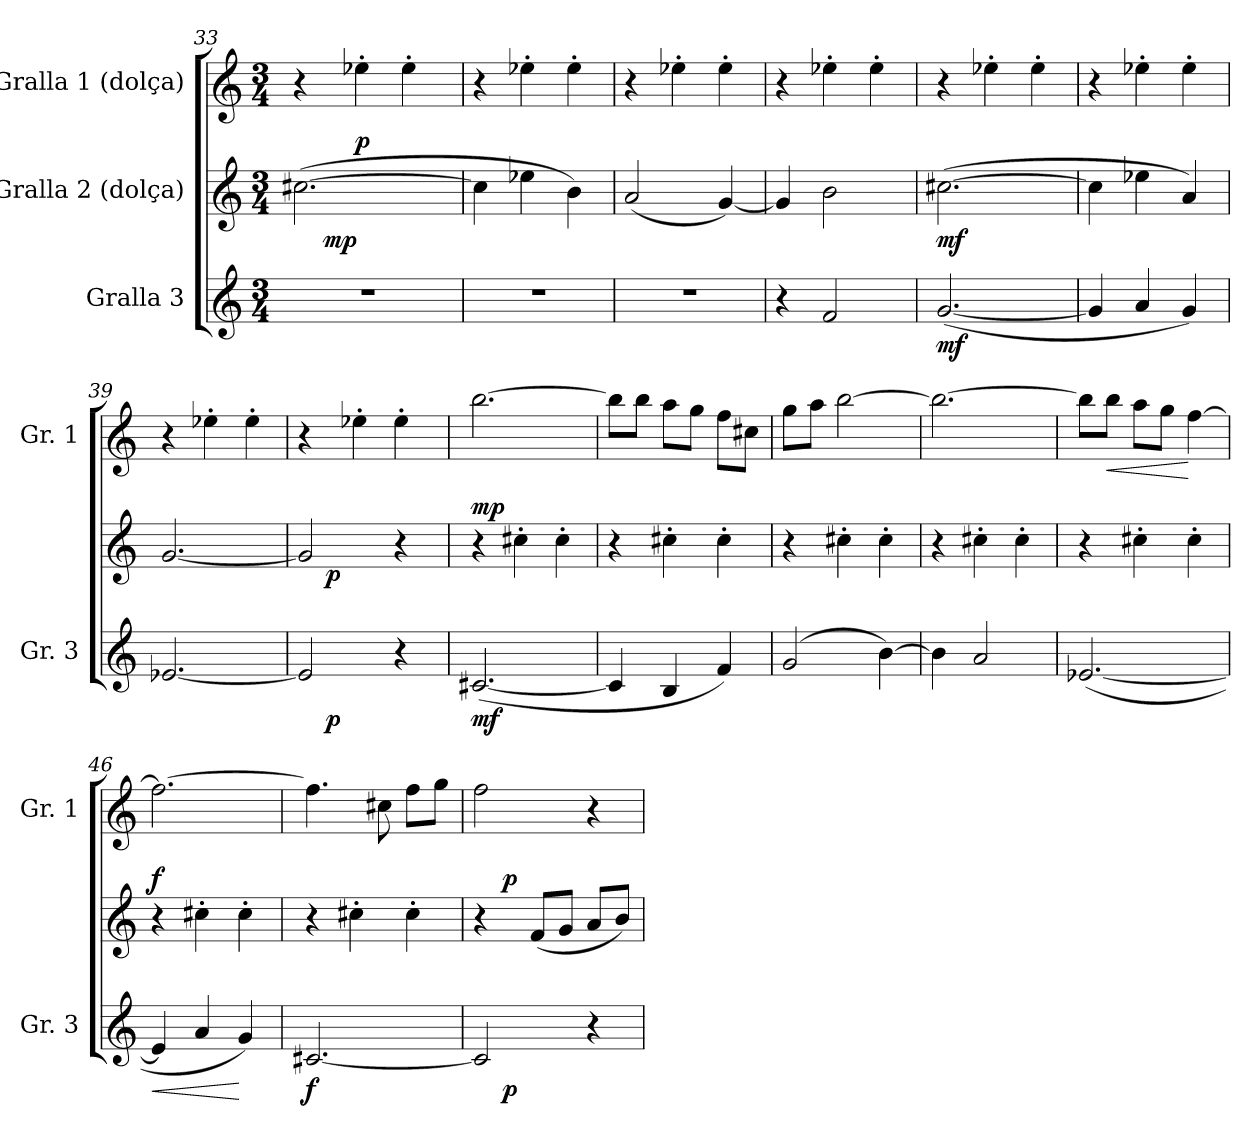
**kern	**dynam	**kern	**dynam	**kern	**dynam
*part3	*part3	*part2	*part2	*part1	*part1
*staff3	*staff3	*staff2	*staff2	*staff1	*staff1
*I"Gralla 3	*	*I"Gralla 2 (dolça)	*	*I"Gralla 1 (dolça)	*
*I'Gr. 3	*	*	*	*I'Gr. 1	*
*clefG2	*	*clefG2	*	*clefG2	*
*k[]	*	*k[]	*	*k[]	*
*M3/4	*	*M3/4	*	*M3/4	*
=33	=33	=33	=33	=33	=33
*	*	*^	*	*	*
*	*	*	*^	*	*	*
2.r	.	(>[2.cc#X\	8ryy	4ryy	.	4r	.
!	!	!	!	!	!LO:DY:b	!	!
.	.	.	2ryy	.	mp	.	.
!	!	!	!	!	!LO:DY:a	!	!
.	.	.	.	2ryy	p	4ee-X'\	.
.	.	.	.	.	.	4ee-'\	.
.	.	.	8ryy	.	.	.	.
*	*	*v	*v	*v	*	*	*
=34	=34	=34	=34	=34	=34
2.r	.	4cc#\]	.	4r	.
.	.	4ee-X\	.	4ee-X'\	.
.	.	4b\)	.	4ee-'\	.
=35	=35	=35	=35	=35	=35
2.r	.	(<2a/	.	4r	.
.	.	.	.	4ee-X'\	.
.	.	[4g/)	.	4ee-'\	.
=36	=36	=36	=36	=36	=36
4r	.	4g/]	.	4r	.
2f/	.	2b\	.	4ee-X'\	.
.	.	.	.	4ee-'\	.
=37	=37	=37	=37	=37	=37
!	!LO:DY:b	!	!LO:DY:b	!	!
(>[2.g/	mf	(<[2.cc#X\	mf	4r	.
.	.	.	.	4ee-X'\	.
.	.	.	.	4ee-'\	.
!!LO:LB:g=z
=38	=38	=38	=38	=38	=38
4g/]	.	4cc#\]	.	4r	.
4a/	.	4ee-X\	.	4ee-X'\	.
4g/)	.	4a/)	.	4ee-'\	.
=39	=39	=39	=39	=39	=39
[2.e-X/	.	[2.g/	.	4r	.
.	.	.	.	4ee-X'\	.
.	.	.	.	4ee-'\	.
=40	=40	=40	=40	=40	=40
*^	*	*^	*	*	*
2e-/]	8ryy	.	2g/]	8ryy	.	4r	.
!	!	!LO:DY:b	!	!	!LO:DY:b	!	!
.	2ryy	p	.	2ryy	p	.	.
.	.	.	.	.	.	4ee-X'\	.
4r	.	.	4r	.	.	4ee-'\	.
.	8ryy	.	.	8ryy	.	.	.
=41	=41	=41	=41	=41	=41	=41	=41
!	!	!LO:DY:b	!	!	!LO:DY:a	!	!
*v	*v	*	*	*	*	*	*
*	*	*v	*v	*	*	*
(<[2.c#X/	mf	4r	mp	[2.bb\	.
.	.	4cc#X'\	.	.	.
.	.	4cc#'\	.	.	.
=42	=42	=42	=42	=42	=42
4c#/]	.	4r	.	8bb\L]	.
.	.	.	.	8bb\J	.
4B/	.	4cc#X'\	.	8aa\L	.
.	.	.	.	8gg\J	.
4f/)	.	4cc#'\	.	8ff\L	.
.	.	.	.	8cc#X\J	.
=43	=43	=43	=43	=43	=43
(>2g/	.	4r	.	8gg\L	.
.	.	.	.	8aa\J	.
.	.	4cc#X'\	.	[2bb\	.
[4b\)	.	4cc#'\	.	.	.
=44	=44	=44	=44	=44	=44
4b\]	.	4r	.	2.bb\_	.
2a/	.	4cc#X'\	.	.	.
.	.	4cc#'\	.	.	.
=45	=45	=45	=45	=45	=45
(>[2.e-X/	.	4r	.	8bb\L]	.
!	!	!	!	!	!LO:HP:b
.	.	.	.	8bb\J	<
.	.	4cc#X'\	.	8aa\L	.
.	.	.	.	8gg\J	.
.	.	4cc#'\	.	[4ff\	[
!!LO:LB:g=z
=46	=46	=46	=46	=46	=46
!	!LO:HP:b	!	!LO:DY:a	!	!
4e-/]	<	4r	f	2.ff\_	.
4a/	.	4cc#X'\	.	.	.
4g/)	[	4cc#'\	.	.	.
=47	=47	=47	=47	=47	=47
!	!LO:DY:b	!	!	!	!
[2.c#X/	f	4r	.	4.ff\]	.
.	.	4cc#X'\	.	.	.
.	.	.	.	8cc#X\	.
.	.	4cc#'\	.	8ff\L	.
.	.	.	.	8gg\J	.
=48	=48	=48	=48	=48	=48
*^	*	*^	*	*	*
2c#/]	8ryy	.	4r	8ryy	.	2ff\	.
!	!	!LO:DY:b	!	!	!LO:DY:a	!	!
.	2ryy	p	.	2ryy	p	.	.
.	.	.	(<8f/L	.	.	.	.
.	.	.	8g/J	.	.	.	.
4r	.	.	8a/L	.	.	4r	.
.	8ryy	.	8b/J)	8ryy	.	.	.
*v	*v	*	*	*	*	*	*
*	*	*v	*v	*	*	*
=	=	=	=	=	=
*-	*-	*-	*-	*-	*-
